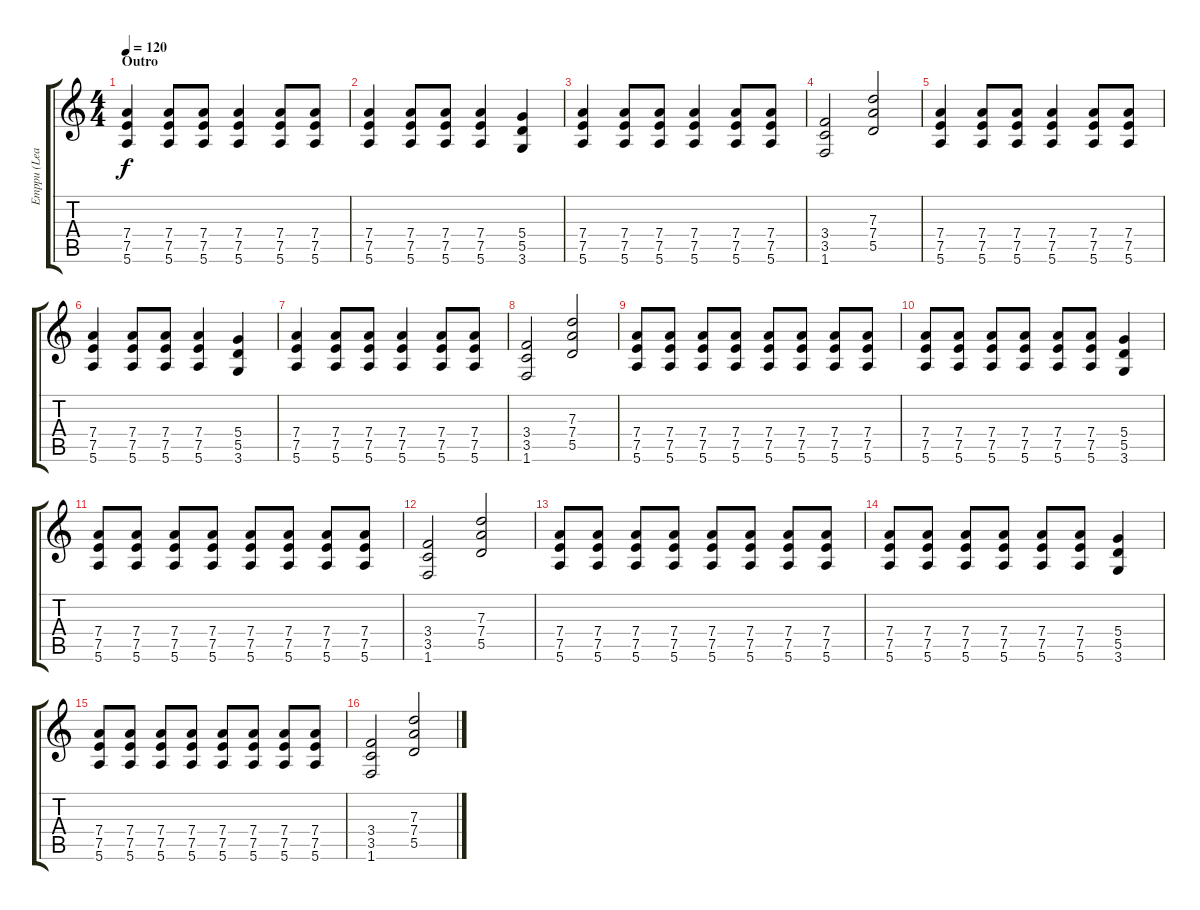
\track ("Emppu (Lead)" "Emppu (Lea") {instrument distortionguitar}
\staff {score tabs}
\tuning (E4 B3 G3 D3 A2 E2) {hide}
\ts (4 4)
\section ("" "Outro")
\tempo 120
\clef g2
\ks c
(7.4 7.5 5.6).4{dy f} (7.4 7.5 5.6).8 (7.4 7.5 5.6).8 (7.4 7.5 5.6).4 (7.4 7.5 5.6).8 (7.4 7.5 5.6).8 |
(7.4 7.5 5.6).4 (7.4 7.5 5.6).8 (7.4 7.5 5.6).8 (7.4 7.5 5.6).4 (5.4 5.5 3.6).4 |
(7.4 7.5 5.6).4 (7.4 7.5 5.6).8 (7.4 7.5 5.6).8 (7.4 7.5 5.6).4 (7.4 7.5 5.6).8 (7.4 7.5 5.6).8 |
(3.4 3.5 1.6).2 (7.3 7.4 5.5).2 |
(7.4 7.5 5.6).4 (7.4 7.5 5.6).8 (7.4 7.5 5.6).8 (7.4 7.5 5.6).4 (7.4 7.5 5.6).8 (7.4 7.5 5.6).8 |
(7.4 7.5 5.6).4 (7.4 7.5 5.6).8 (7.4 7.5 5.6).8 (7.4 7.5 5.6).4 (5.4 5.5 3.6).4 |
(7.4 7.5 5.6).4 (7.4 7.5 5.6).8 (7.4 7.5 5.6).8 (7.4 7.5 5.6).4 (7.4 7.5 5.6).8 (7.4 7.5 5.6).8 |
(3.4 3.5 1.6).2 (7.3 7.4 5.5).2 |
(7.4 7.5 5.6).8 (7.4 7.5 5.6).8 (7.4 7.5 5.6).8 (7.4 7.5 5.6).8 (7.4 7.5 5.6).8 (7.4 7.5 5.6).8 (7.4 7.5 5.6).8 (7.4 7.5 5.6).8 |
(7.4 7.5 5.6).8 (7.4 7.5 5.6).8 (7.4 7.5 5.6).8 (7.4 7.5 5.6).8 (7.4 7.5 5.6).8 (7.4 7.5 5.6).8 (5.4 5.5 3.6).4 |
(7.4 7.5 5.6).8 (7.4 7.5 5.6).8 (7.4 7.5 5.6).8 (7.4 7.5 5.6).8 (7.4 7.5 5.6).8 (7.4 7.5 5.6).8 (7.4 7.5 5.6).8 (7.4 7.5 5.6).8 |
(3.4 3.5 1.6).2 (7.3 7.4 5.5).2 |
(7.4 7.5 5.6).8 (7.4 7.5 5.6).8 (7.4 7.5 5.6).8 (7.4 7.5 5.6).8 (7.4 7.5 5.6).8 (7.4 7.5 5.6).8 (7.4 7.5 5.6).8 (7.4 7.5 5.6).8 |
(7.4 7.5 5.6).8 (7.4 7.5 5.6).8 (7.4 7.5 5.6).8 (7.4 7.5 5.6).8 (7.4 7.5 5.6).8 (7.4 7.5 5.6).8 (5.4 5.5 3.6).4 |
(7.4 7.5 5.6).8 (7.4 7.5 5.6).8 (7.4 7.5 5.6).8 (7.4 7.5 5.6).8 (7.4 7.5 5.6).8 (7.4 7.5 5.6).8 (7.4 7.5 5.6).8 (7.4 7.5 5.6).8 |
(3.4 3.5 1.6).2 (7.3 7.4 5.5).2
